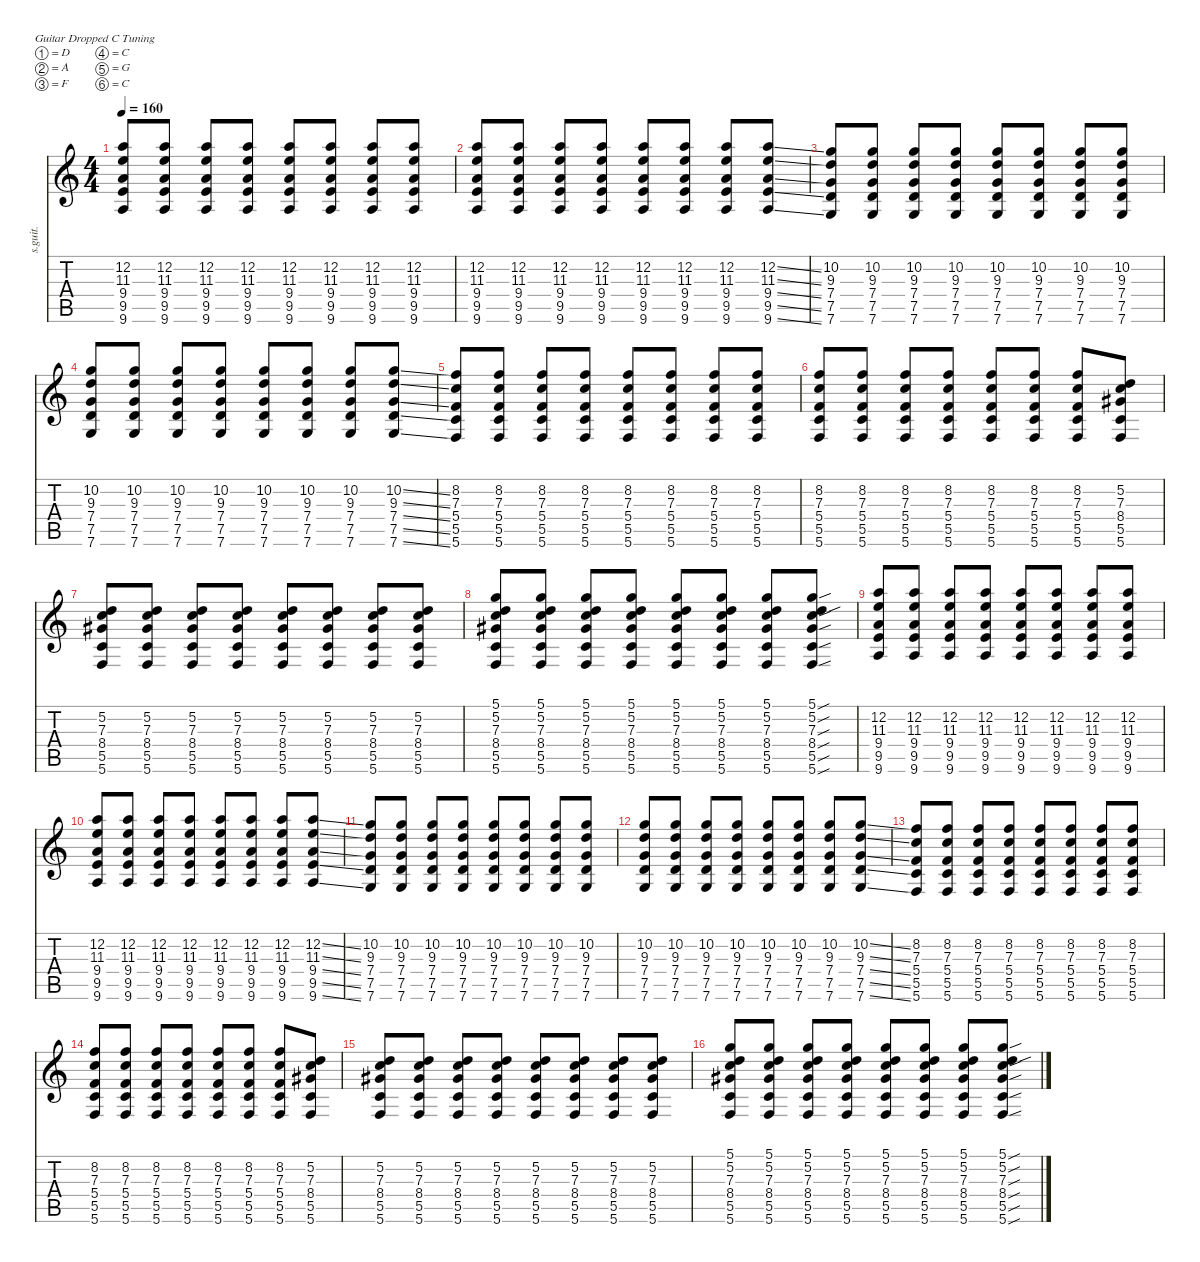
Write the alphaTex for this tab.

\defaultSystemsLayout 4
\hideDynamics
\bracketExtendMode nobrackets
\track ("Rhythm 1" "s.guit.") {instrument distortionguitar}
\staff {score tabs}
\tuning (D4 A3 F3 C3 G2 C2)
\ts (4 4)
\tempo 160
\clef g2
\ks c
(12.2 11.3 9.4 9.5 9.6).8{lyrics (0 "") lyrics (1 "") lyrics (2 "") lyrics (3 "") lyrics (4 "") dy mf} (12.2 11.3 9.4 9.5 9.6).8{lyrics (0 "") lyrics (1 "") lyrics (2 "") lyrics (3 "") lyrics (4 "")} (12.2 11.3 9.4 9.5 9.6).8{lyrics (0 "") lyrics (1 "") lyrics (2 "") lyrics (3 "") lyrics (4 "")} (12.2 11.3 9.4 9.5 9.6).8{lyrics (0 "") lyrics (1 "") lyrics (2 "") lyrics (3 "") lyrics (4 "")} (12.2 11.3 9.4 9.5 9.6).8{lyrics (0 "") lyrics (1 "") lyrics (2 "") lyrics (3 "") lyrics (4 "")} (12.2 11.3 9.4 9.5 9.6).8{lyrics (0 "") lyrics (1 "") lyrics (2 "") lyrics (3 "") lyrics (4 "")} (12.2 11.3 9.4 9.5 9.6).8{lyrics (0 "") lyrics (1 "") lyrics (2 "") lyrics (3 "") lyrics (4 "")} (12.2 11.3 9.4 9.5 9.6).8{lyrics (0 "") lyrics (1 "") lyrics (2 "") lyrics (3 "") lyrics (4 "")} |
(12.2 11.3 9.4 9.5 9.6).8{lyrics (0 "") lyrics (1 "") lyrics (2 "") lyrics (3 "") lyrics (4 "")} (12.2 11.3 9.4 9.5 9.6).8{lyrics (0 "") lyrics (1 "") lyrics (2 "") lyrics (3 "") lyrics (4 "")} (12.2 11.3 9.4 9.5 9.6).8{lyrics (0 "") lyrics (1 "") lyrics (2 "") lyrics (3 "") lyrics (4 "")} (12.2 11.3 9.4 9.5 9.6).8{lyrics (0 "") lyrics (1 "") lyrics (2 "") lyrics (3 "") lyrics (4 "")} (12.2 11.3 9.4 9.5 9.6).8{lyrics (0 "") lyrics (1 "") lyrics (2 "") lyrics (3 "") lyrics (4 "")} (12.2 11.3 9.4 9.5 9.6).8{lyrics (0 "") lyrics (1 "") lyrics (2 "") lyrics (3 "") lyrics (4 "")} (12.2 11.3 9.4 9.5 9.6).8{lyrics (0 "") lyrics (1 "") lyrics (2 "") lyrics (3 "") lyrics (4 "")} (12.2{ss} 11.3{ss} 9.4{ss} 9.5{ss} 9.6{ss}).8{lyrics (0 "") lyrics (1 "") lyrics (2 "") lyrics (3 "") lyrics (4 "")} |
(10.2 9.3 7.4 7.5 7.6).8{lyrics (0 "") lyrics (1 "") lyrics (2 "") lyrics (3 "") lyrics (4 "")} (10.2 9.3 7.4 7.5 7.6).8{lyrics (0 "") lyrics (1 "") lyrics (2 "") lyrics (3 "") lyrics (4 "")} (10.2 9.3 7.4 7.5 7.6).8{lyrics (0 "") lyrics (1 "") lyrics (2 "") lyrics (3 "") lyrics (4 "")} (10.2 9.3 7.4 7.5 7.6).8{lyrics (0 "") lyrics (1 "") lyrics (2 "") lyrics (3 "") lyrics (4 "")} (10.2 9.3 7.4 7.5 7.6).8{lyrics (0 "") lyrics (1 "") lyrics (2 "") lyrics (3 "") lyrics (4 "")} (10.2 9.3 7.4 7.5 7.6).8{lyrics (0 "") lyrics (1 "") lyrics (2 "") lyrics (3 "") lyrics (4 "")} (10.2 9.3 7.4 7.5 7.6).8{lyrics (0 "") lyrics (1 "") lyrics (2 "") lyrics (3 "") lyrics (4 "")} (10.2 9.3 7.4 7.5 7.6).8{lyrics (0 "") lyrics (1 "") lyrics (2 "") lyrics (3 "") lyrics (4 "")} |
(10.2 9.3 7.4 7.5 7.6).8{lyrics (0 "") lyrics (1 "") lyrics (2 "") lyrics (3 "") lyrics (4 "")} (10.2 9.3 7.4 7.5 7.6).8{lyrics (0 "") lyrics (1 "") lyrics (2 "") lyrics (3 "") lyrics (4 "")} (10.2 9.3 7.4 7.5 7.6).8{lyrics (0 "") lyrics (1 "") lyrics (2 "") lyrics (3 "") lyrics (4 "")} (10.2 9.3 7.4 7.5 7.6).8{lyrics (0 "") lyrics (1 "") lyrics (2 "") lyrics (3 "") lyrics (4 "")} (10.2 9.3 7.4 7.5 7.6).8{lyrics (0 "") lyrics (1 "") lyrics (2 "") lyrics (3 "") lyrics (4 "")} (10.2 9.3 7.4 7.5 7.6).8{lyrics (0 "") lyrics (1 "") lyrics (2 "") lyrics (3 "") lyrics (4 "")} (10.2 9.3 7.4 7.5 7.6).8{lyrics (0 "") lyrics (1 "") lyrics (2 "") lyrics (3 "") lyrics (4 "")} (10.2{ss} 9.3{ss} 7.4{ss} 7.5{ss} 7.6{ss}).8{lyrics (0 "") lyrics (1 "") lyrics (2 "") lyrics (3 "") lyrics (4 "")} |
(8.2 7.3 5.4 5.5 5.6).8{lyrics (0 "") lyrics (1 "") lyrics (2 "") lyrics (3 "") lyrics (4 "")} (8.2 7.3 5.4 5.5 5.6).8{lyrics (0 "") lyrics (1 "") lyrics (2 "") lyrics (3 "") lyrics (4 "")} (8.2 7.3 5.4 5.5 5.6).8{lyrics (0 "") lyrics (1 "") lyrics (2 "") lyrics (3 "") lyrics (4 "")} (8.2 7.3 5.4 5.5 5.6).8{lyrics (0 "") lyrics (1 "") lyrics (2 "") lyrics (3 "") lyrics (4 "")} (8.2 7.3 5.4 5.5 5.6).8{lyrics (0 "") lyrics (1 "") lyrics (2 "") lyrics (3 "") lyrics (4 "")} (8.2 7.3 5.4 5.5 5.6).8{lyrics (0 "") lyrics (1 "") lyrics (2 "") lyrics (3 "") lyrics (4 "")} (8.2 7.3 5.4 5.5 5.6).8{lyrics (0 "") lyrics (1 "") lyrics (2 "") lyrics (3 "") lyrics (4 "")} (8.2 7.3 5.4 5.5 5.6).8{lyrics (0 "") lyrics (1 "") lyrics (2 "") lyrics (3 "") lyrics (4 "")} |
(8.2 7.3 5.4 5.5 5.6).8{lyrics (0 "") lyrics (1 "") lyrics (2 "") lyrics (3 "") lyrics (4 "")} (8.2 7.3 5.4 5.5 5.6).8{lyrics (0 "") lyrics (1 "") lyrics (2 "") lyrics (3 "") lyrics (4 "")} (8.2 7.3 5.4 5.5 5.6).8{lyrics (0 "") lyrics (1 "") lyrics (2 "") lyrics (3 "") lyrics (4 "")} (8.2 7.3 5.4 5.5 5.6).8{lyrics (0 "") lyrics (1 "") lyrics (2 "") lyrics (3 "") lyrics (4 "")} (8.2 7.3 5.4 5.5 5.6).8{lyrics (0 "") lyrics (1 "") lyrics (2 "") lyrics (3 "") lyrics (4 "")} (8.2 7.3 5.4 5.5 5.6).8{lyrics (0 "") lyrics (1 "") lyrics (2 "") lyrics (3 "") lyrics (4 "")} (8.2 7.3 5.4 5.5 5.6).8{lyrics (0 "") lyrics (1 "") lyrics (2 "") lyrics (3 "") lyrics (4 "")} (5.2 7.3 8.4{acc #} 5.5 5.6).8{lyrics (0 "") lyrics (1 "") lyrics (2 "") lyrics (3 "") lyrics (4 "")} |
(5.2 7.3 8.4{acc #} 5.5 5.6).8{lyrics (0 "") lyrics (1 "") lyrics (2 "") lyrics (3 "") lyrics (4 "")} (5.2 7.3 8.4{acc #} 5.5 5.6).8{lyrics (0 "") lyrics (1 "") lyrics (2 "") lyrics (3 "") lyrics (4 "")} (5.2 7.3 8.4{acc #} 5.5 5.6).8{lyrics (0 "") lyrics (1 "") lyrics (2 "") lyrics (3 "") lyrics (4 "")} (5.2 7.3 8.4{acc #} 5.5 5.6).8{lyrics (0 "") lyrics (1 "") lyrics (2 "") lyrics (3 "") lyrics (4 "")} (5.2 7.3 8.4{acc #} 5.5 5.6).8{lyrics (0 "") lyrics (1 "") lyrics (2 "") lyrics (3 "") lyrics (4 "")} (5.2 7.3 8.4{acc #} 5.5 5.6).8{lyrics (0 "") lyrics (1 "") lyrics (2 "") lyrics (3 "") lyrics (4 "")} (5.2 7.3 8.4{acc #} 5.5 5.6).8{lyrics (0 "") lyrics (1 "") lyrics (2 "") lyrics (3 "") lyrics (4 "")} (5.2 7.3 8.4{acc #} 5.5 5.6).8{lyrics (0 "") lyrics (1 "") lyrics (2 "") lyrics (3 "") lyrics (4 "")} |
(5.1 5.2 7.3 8.4{acc #} 5.5 5.6).8{lyrics (0 "") lyrics (1 "") lyrics (2 "") lyrics (3 "") lyrics (4 "")} (5.1 5.2 7.3 8.4{acc #} 5.5 5.6).8{lyrics (0 "") lyrics (1 "") lyrics (2 "") lyrics (3 "") lyrics (4 "")} (5.1 5.2 7.3 8.4{acc #} 5.5 5.6).8{lyrics (0 "") lyrics (1 "") lyrics (2 "") lyrics (3 "") lyrics (4 "")} (5.1 5.2 7.3 8.4{acc #} 5.5 5.6).8{lyrics (0 "") lyrics (1 "") lyrics (2 "") lyrics (3 "") lyrics (4 "")} (5.1 5.2 7.3 8.4{acc #} 5.5 5.6).8{lyrics (0 "") lyrics (1 "") lyrics (2 "") lyrics (3 "") lyrics (4 "")} (5.1 5.2 7.3 8.4{acc #} 5.5 5.6).8{lyrics (0 "") lyrics (1 "") lyrics (2 "") lyrics (3 "") lyrics (4 "")} (5.1 5.2 7.3 8.4{acc #} 5.5 5.6).8{lyrics (0 "") lyrics (1 "") lyrics (2 "") lyrics (3 "") lyrics (4 "")} (5.1{sou} 5.2{sou} 7.3{sou} 8.4{sou acc #} 5.5{sou} 5.6{sou}).8{lyrics (0 "") lyrics (1 "") lyrics (2 "") lyrics (3 "") lyrics (4 "")} |
(12.2 11.3 9.4 9.5 9.6).8{lyrics (0 "") lyrics (1 "") lyrics (2 "") lyrics (3 "") lyrics (4 "")} (12.2 11.3 9.4 9.5 9.6).8{lyrics (0 "") lyrics (1 "") lyrics (2 "") lyrics (3 "") lyrics (4 "")} (12.2 11.3 9.4 9.5 9.6).8{lyrics (0 "") lyrics (1 "") lyrics (2 "") lyrics (3 "") lyrics (4 "")} (12.2 11.3 9.4 9.5 9.6).8{lyrics (0 "") lyrics (1 "") lyrics (2 "") lyrics (3 "") lyrics (4 "")} (12.2 11.3 9.4 9.5 9.6).8{lyrics (0 "") lyrics (1 "") lyrics (2 "") lyrics (3 "") lyrics (4 "")} (12.2 11.3 9.4 9.5 9.6).8{lyrics (0 "") lyrics (1 "") lyrics (2 "") lyrics (3 "") lyrics (4 "")} (12.2 11.3 9.4 9.5 9.6).8{lyrics (0 "") lyrics (1 "") lyrics (2 "") lyrics (3 "") lyrics (4 "")} (12.2 11.3 9.4 9.5 9.6).8{lyrics (0 "") lyrics (1 "") lyrics (2 "") lyrics (3 "") lyrics (4 "")} |
(12.2 11.3 9.4 9.5 9.6).8{lyrics (0 "") lyrics (1 "") lyrics (2 "") lyrics (3 "") lyrics (4 "")} (12.2 11.3 9.4 9.5 9.6).8{lyrics (0 "") lyrics (1 "") lyrics (2 "") lyrics (3 "") lyrics (4 "")} (12.2 11.3 9.4 9.5 9.6).8{lyrics (0 "") lyrics (1 "") lyrics (2 "") lyrics (3 "") lyrics (4 "")} (12.2 11.3 9.4 9.5 9.6).8{lyrics (0 "") lyrics (1 "") lyrics (2 "") lyrics (3 "") lyrics (4 "")} (12.2 11.3 9.4 9.5 9.6).8{lyrics (0 "") lyrics (1 "") lyrics (2 "") lyrics (3 "") lyrics (4 "")} (12.2 11.3 9.4 9.5 9.6).8{lyrics (0 "") lyrics (1 "") lyrics (2 "") lyrics (3 "") lyrics (4 "")} (12.2 11.3 9.4 9.5 9.6).8{lyrics (0 "") lyrics (1 "") lyrics (2 "") lyrics (3 "") lyrics (4 "")} (12.2{ss} 11.3{ss} 9.4{ss} 9.5{ss} 9.6{ss}).8{lyrics (0 "") lyrics (1 "") lyrics (2 "") lyrics (3 "") lyrics (4 "")} |
(10.2 9.3 7.4 7.5 7.6).8{lyrics (0 "") lyrics (1 "") lyrics (2 "") lyrics (3 "") lyrics (4 "")} (10.2 9.3 7.4 7.5 7.6).8{lyrics (0 "") lyrics (1 "") lyrics (2 "") lyrics (3 "") lyrics (4 "")} (10.2 9.3 7.4 7.5 7.6).8{lyrics (0 "") lyrics (1 "") lyrics (2 "") lyrics (3 "") lyrics (4 "")} (10.2 9.3 7.4 7.5 7.6).8{lyrics (0 "") lyrics (1 "") lyrics (2 "") lyrics (3 "") lyrics (4 "")} (10.2 9.3 7.4 7.5 7.6).8{lyrics (0 "") lyrics (1 "") lyrics (2 "") lyrics (3 "") lyrics (4 "")} (10.2 9.3 7.4 7.5 7.6).8{lyrics (0 "") lyrics (1 "") lyrics (2 "") lyrics (3 "") lyrics (4 "")} (10.2 9.3 7.4 7.5 7.6).8{lyrics (0 "") lyrics (1 "") lyrics (2 "") lyrics (3 "") lyrics (4 "")} (10.2 9.3 7.4 7.5 7.6).8{lyrics (0 "") lyrics (1 "") lyrics (2 "") lyrics (3 "") lyrics (4 "")} |
(10.2 9.3 7.4 7.5 7.6).8{lyrics (0 "") lyrics (1 "") lyrics (2 "") lyrics (3 "") lyrics (4 "")} (10.2 9.3 7.4 7.5 7.6).8{lyrics (0 "") lyrics (1 "") lyrics (2 "") lyrics (3 "") lyrics (4 "")} (10.2 9.3 7.4 7.5 7.6).8{lyrics (0 "") lyrics (1 "") lyrics (2 "") lyrics (3 "") lyrics (4 "")} (10.2 9.3 7.4 7.5 7.6).8{lyrics (0 "") lyrics (1 "") lyrics (2 "") lyrics (3 "") lyrics (4 "")} (10.2 9.3 7.4 7.5 7.6).8{lyrics (0 "") lyrics (1 "") lyrics (2 "") lyrics (3 "") lyrics (4 "")} (10.2 9.3 7.4 7.5 7.6).8{lyrics (0 "") lyrics (1 "") lyrics (2 "") lyrics (3 "") lyrics (4 "")} (10.2 9.3 7.4 7.5 7.6).8{lyrics (0 "") lyrics (1 "") lyrics (2 "") lyrics (3 "") lyrics (4 "")} (10.2{ss} 9.3{ss} 7.4{ss} 7.5{ss} 7.6{ss}).8{lyrics (0 "") lyrics (1 "") lyrics (2 "") lyrics (3 "") lyrics (4 "")} |
(8.2 7.3 5.4 5.5 5.6).8{lyrics (0 "") lyrics (1 "") lyrics (2 "") lyrics (3 "") lyrics (4 "")} (8.2 7.3 5.4 5.5 5.6).8{lyrics (0 "") lyrics (1 "") lyrics (2 "") lyrics (3 "") lyrics (4 "")} (8.2 7.3 5.4 5.5 5.6).8{lyrics (0 "") lyrics (1 "") lyrics (2 "") lyrics (3 "") lyrics (4 "")} (8.2 7.3 5.4 5.5 5.6).8{lyrics (0 "") lyrics (1 "") lyrics (2 "") lyrics (3 "") lyrics (4 "")} (8.2 7.3 5.4 5.5 5.6).8{lyrics (0 "") lyrics (1 "") lyrics (2 "") lyrics (3 "") lyrics (4 "")} (8.2 7.3 5.4 5.5 5.6).8{lyrics (0 "") lyrics (1 "") lyrics (2 "") lyrics (3 "") lyrics (4 "")} (8.2 7.3 5.4 5.5 5.6).8{lyrics (0 "") lyrics (1 "") lyrics (2 "") lyrics (3 "") lyrics (4 "")} (8.2 7.3 5.4 5.5 5.6).8{lyrics (0 "") lyrics (1 "") lyrics (2 "") lyrics (3 "") lyrics (4 "")} |
(8.2 7.3 5.4 5.5 5.6).8{lyrics (0 "") lyrics (1 "") lyrics (2 "") lyrics (3 "") lyrics (4 "")} (8.2 7.3 5.4 5.5 5.6).8{lyrics (0 "") lyrics (1 "") lyrics (2 "") lyrics (3 "") lyrics (4 "")} (8.2 7.3 5.4 5.5 5.6).8{lyrics (0 "") lyrics (1 "") lyrics (2 "") lyrics (3 "") lyrics (4 "")} (8.2 7.3 5.4 5.5 5.6).8{lyrics (0 "") lyrics (1 "") lyrics (2 "") lyrics (3 "") lyrics (4 "")} (8.2 7.3 5.4 5.5 5.6).8{lyrics (0 "") lyrics (1 "") lyrics (2 "") lyrics (3 "") lyrics (4 "")} (8.2 7.3 5.4 5.5 5.6).8{lyrics (0 "") lyrics (1 "") lyrics (2 "") lyrics (3 "") lyrics (4 "")} (8.2 7.3 5.4 5.5 5.6).8{lyrics (0 "") lyrics (1 "") lyrics (2 "") lyrics (3 "") lyrics (4 "")} (5.2 7.3 8.4{acc #} 5.5 5.6).8{lyrics (0 "") lyrics (1 "") lyrics (2 "") lyrics (3 "") lyrics (4 "")} |
(5.2 7.3 8.4{acc #} 5.5 5.6).8{lyrics (0 "") lyrics (1 "") lyrics (2 "") lyrics (3 "") lyrics (4 "")} (5.2 7.3 8.4{acc #} 5.5 5.6).8{lyrics (0 "") lyrics (1 "") lyrics (2 "") lyrics (3 "") lyrics (4 "")} (5.2 7.3 8.4{acc #} 5.5 5.6).8{lyrics (0 "") lyrics (1 "") lyrics (2 "") lyrics (3 "") lyrics (4 "")} (5.2 7.3 8.4{acc #} 5.5 5.6).8{lyrics (0 "") lyrics (1 "") lyrics (2 "") lyrics (3 "") lyrics (4 "")} (5.2 7.3 8.4{acc #} 5.5 5.6).8{lyrics (0 "") lyrics (1 "") lyrics (2 "") lyrics (3 "") lyrics (4 "")} (5.2 7.3 8.4{acc #} 5.5 5.6).8{lyrics (0 "") lyrics (1 "") lyrics (2 "") lyrics (3 "") lyrics (4 "")} (5.2 7.3 8.4{acc #} 5.5 5.6).8{lyrics (0 "") lyrics (1 "") lyrics (2 "") lyrics (3 "") lyrics (4 "")} (5.2 7.3 8.4{acc #} 5.5 5.6).8{lyrics (0 "") lyrics (1 "") lyrics (2 "") lyrics (3 "") lyrics (4 "")} |
(5.1 5.2 7.3 8.4{acc #} 5.5 5.6).8{lyrics (0 "") lyrics (1 "") lyrics (2 "") lyrics (3 "") lyrics (4 "")} (5.1 5.2 7.3 8.4{acc #} 5.5 5.6).8{lyrics (0 "") lyrics (1 "") lyrics (2 "") lyrics (3 "") lyrics (4 "")} (5.1 5.2 7.3 8.4{acc #} 5.5 5.6).8{lyrics (0 "") lyrics (1 "") lyrics (2 "") lyrics (3 "") lyrics (4 "")} (5.1 5.2 7.3 8.4{acc #} 5.5 5.6).8{lyrics (0 "") lyrics (1 "") lyrics (2 "") lyrics (3 "") lyrics (4 "")} (5.1 5.2 7.3 8.4{acc #} 5.5 5.6).8{lyrics (0 "") lyrics (1 "") lyrics (2 "") lyrics (3 "") lyrics (4 "")} (5.1 5.2 7.3 8.4{acc #} 5.5 5.6).8{lyrics (0 "") lyrics (1 "") lyrics (2 "") lyrics (3 "") lyrics (4 "")} (5.1 5.2 7.3 8.4{acc #} 5.5 5.6).8{lyrics (0 "") lyrics (1 "") lyrics (2 "") lyrics (3 "") lyrics (4 "")} (5.1{sou} 5.2{sou} 7.3{sou} 8.4{sou acc #} 5.5{sou} 5.6{sou}).8{lyrics (0 "") lyrics (1 "") lyrics (2 "") lyrics (3 "") lyrics (4 "")}
